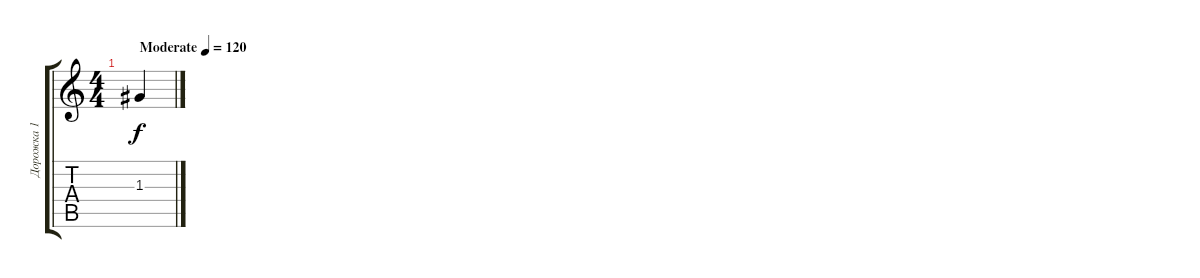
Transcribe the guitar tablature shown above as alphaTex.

\track ("Дорожка 1" "Дорожка 1") {instrument acousticguitarsteel}
\staff {score tabs}
\tuning (E4 B3 G3 D3 A2 E2) {hide}
\ts (4 4)
\tempo (120 "Moderate")
\clef g2
\ks c
1.3.4{dy f instrument acousticguitarsteel}
